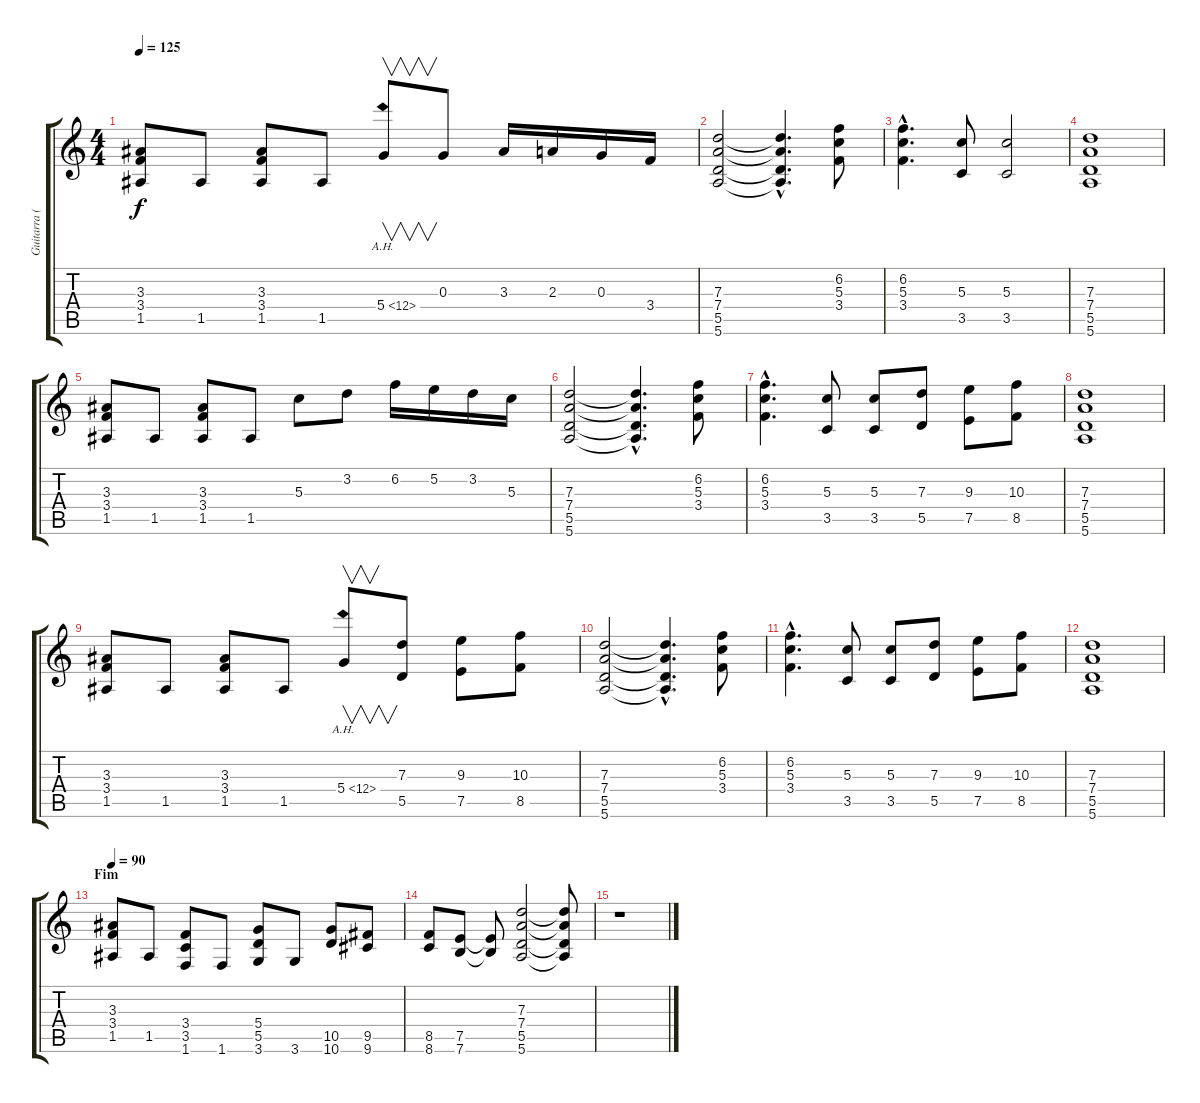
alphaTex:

\track ("Guitarra (Paul Gilbert)" "Guitarra (") {instrument distortionguitar}
\staff {score tabs}
\tuning (E4 B3 G3 D3 A2 E2) {hide}
\ts (4 4)
\tempo 125
\clef g2
\ks c
(3.3 3.4 1.5).8{dy f} 1.5.8 (3.3 3.4 1.5).8 1.5.8 5.4{ah 7}.8{v} 0.3.8 3.3.16 2.3.16 0.3.16 3.4.16 |
(7.3 7.4 5.5 5.6).2 (7.3{hac t} 7.4{hac t} 5.5{hac t} 5.6{hac t}).4{d} (6.2 5.3 3.4).8 |
(6.2{hac} 5.3{hac} 3.4{hac}).4{d} (5.3 3.5).8 (5.3 3.5).2 |
(7.3 7.4 5.5 5.6).1 |
(3.3 3.4 1.5).8 1.5.8 (3.3 3.4 1.5).8 1.5.8 5.3.8 3.2.8 6.2.16 5.2.16 3.2.16 5.3.16 |
(7.3 7.4 5.5 5.6).2 (7.3{hac t} 7.4{hac t} 5.5{hac t} 5.6{hac t}).4{d} (6.2 5.3 3.4).8 |
(6.2{hac} 5.3{hac} 3.4{hac}).4{d} (5.3 3.5).8 (5.3 3.5).8 (7.3 5.5).8 (9.3 7.5).8 (10.3 8.5).8 |
(7.3 7.4 5.5 5.6).1 |
(3.3 3.4 1.5).8 1.5.8 (3.3 3.4 1.5).8 1.5.8 5.4{ah 7}.8{v} (7.3 5.5).8 (9.3 7.5).8 (10.3 8.5).8 |
(7.3 7.4 5.5 5.6).2 (7.3{hac t} 7.4{hac t} 5.5{hac t} 5.6{hac t}).4{d} (6.2 5.3 3.4).8 |
(6.2{hac} 5.3{hac} 3.4{hac}).4{d} (5.3 3.5).8 (5.3 3.5).8 (7.3 5.5).8 (9.3 7.5).8 (10.3 8.5).8 |
(7.3 7.4 5.5 5.6).1 |
\section ("" "Fim")
\tempo 90
(3.3 3.4 1.5).8 1.5.8 (3.4 3.5 1.6).8 1.6.8 (5.4 5.5 3.6).8 3.6.8 (10.5 10.6).8 (9.5 9.6).8 |
(8.5 8.6).8 (7.5 7.6).8 (7.5{t} 7.6{t}).8 (7.3 7.4 5.5 5.6).2 (7.3{t} 7.4{t} 5.5{t} 5.6{t}).8 |
r.1
